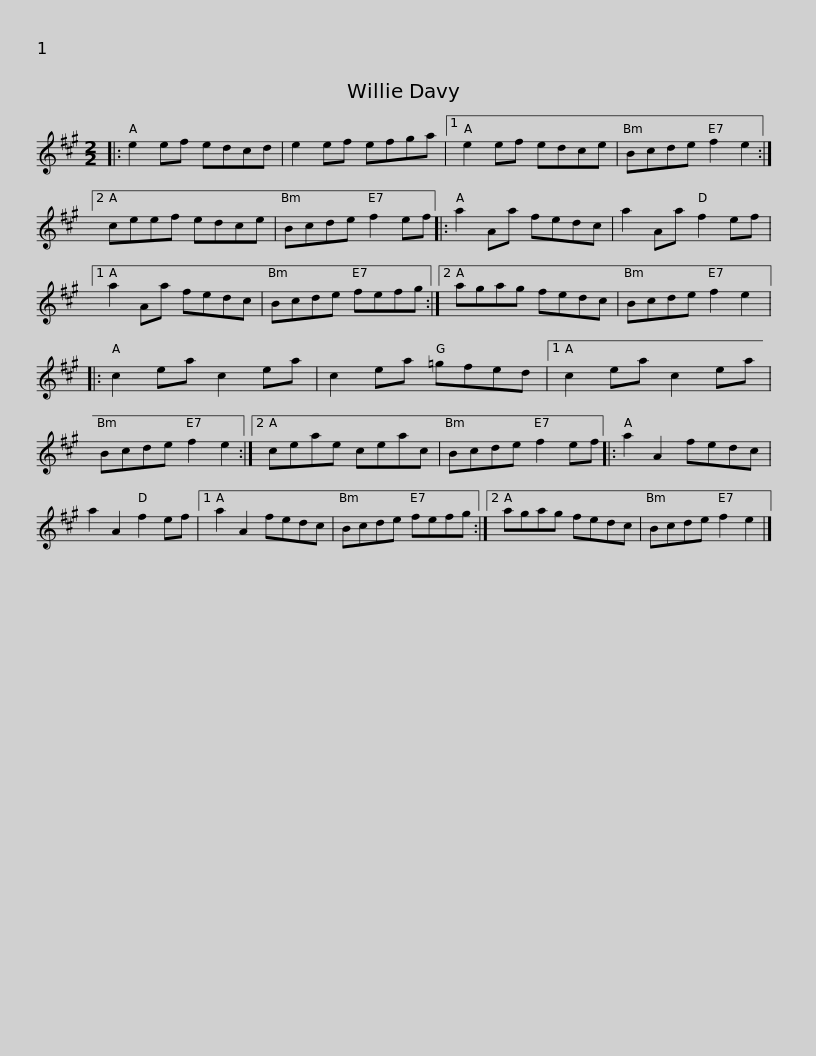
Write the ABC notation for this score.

X:1
L:1/8
M:2/2
I:linebreak $
K:A
V:1 treble
V:1
|: e2 ef edcd | e2 ef efga |1 e2 ef edce | Bcde f2 e2 :|2 ceef edce |$ %5
 Bcde f2 ef |: a2 Aa fedc | a2 Aa f2 ef |1 a2 Aa fedc | Bcde fefg :|2$ %10
 agag fedc | Bcde f2 e2 |: c2 ea c2 ea | c2 ea =gfed |1 c2 ea c2 ea | %15
 Bcde f2 e2 :|2$ ceae ceac | Bcde f2 ef |: a2 A2 fedc | a2 A2 f2 ef |1 %20
 a2 A2 fedc | Bcde fefg :|2$ agag fedc | Bcde f2 e2 |] %24
